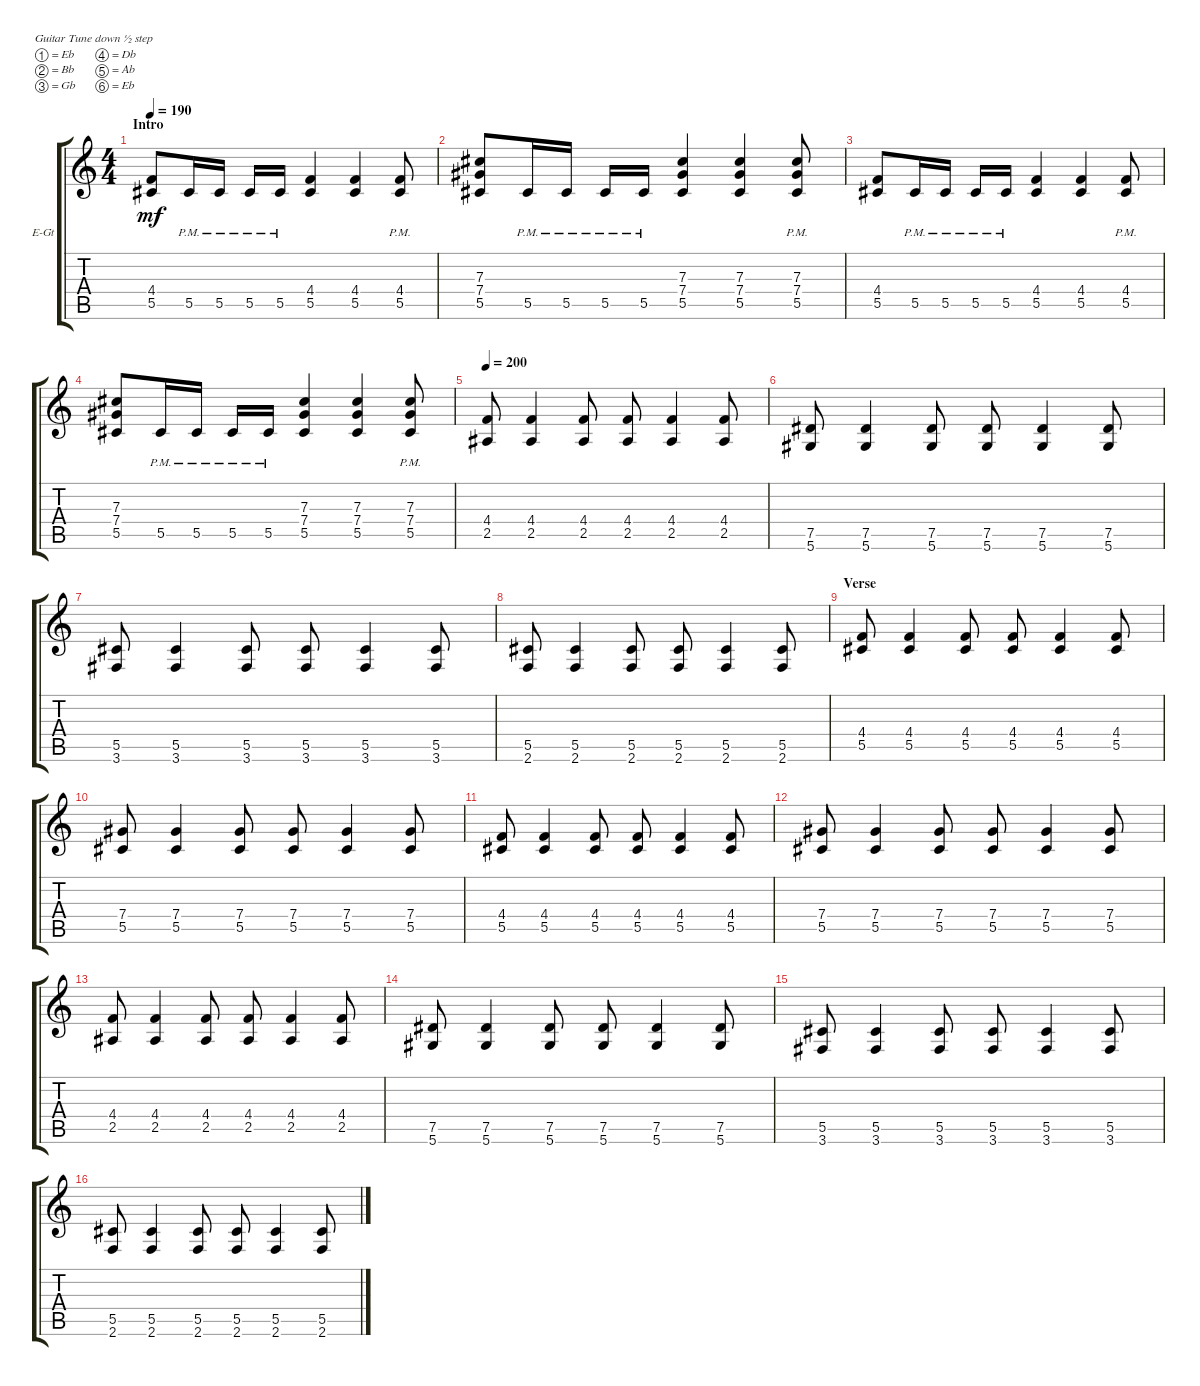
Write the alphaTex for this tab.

\defaultSystemsLayout 4
\bracketExtendMode groupsimilarinstruments
\firstSystemTrackNameOrientation horizontal
\otherSystemsTrackNameOrientation horizontal
\track ("Electric Guitar" "E-Gt") {instrument overdrivenguitar}
\staff {score tabs}
\tuning (Eb4 Bb3 Gb3 Db3 Ab2 Eb2)
\ts (4 4)
\section ("" "Intro")
\tempo 190
\clef g2
\ks c
(5.5 4.4).8{dy mf instrument overdrivenguitar} 5.5{pm}.16 5.5{pm}.16 5.5{pm}.16 5.5{pm}.16 (5.5 4.4).4 (5.5 4.4).4 (5.5{pm} 4.4{pm}).8 |
(5.5 7.4 7.3).8 5.5{pm}.16 5.5{pm}.16 5.5{pm}.16 5.5{pm}.16 (5.5 7.4 7.3).4 (5.5 7.4 7.3).4 (5.5{pm} 7.4{pm} 7.3).8 |
(5.5 4.4).8 5.5{pm}.16 5.5{pm}.16 5.5{pm}.16 5.5{pm}.16 (5.5 4.4).4 (5.5 4.4).4 (5.5{pm} 4.4{pm}).8 |
(5.5 7.4 7.3).8 5.5{pm}.16 5.5{pm}.16 5.5{pm}.16 5.5{pm}.16 (5.5 7.4 7.3).4 (5.5 7.4 7.3).4 (5.5{pm} 7.4{pm} 7.3).8 |
\tempo 200
(2.5 4.4).8 (2.5 4.4).4 (2.5 4.4).8 (2.5 4.4).8 (2.5 4.4).4 (2.5 4.4).8 |
(5.6 7.5).8 (5.6 7.5).4 (5.6 7.5).8 (5.6 7.5).8 (5.6 7.5).4 (5.6 7.5).8 |
(3.6 5.5).8 (3.6 5.5).4 (3.6 5.5).8 (3.6 5.5).8 (3.6 5.5).4 (3.6 5.5).8 |
(2.6 5.5).8 (2.6 5.5).4 (2.6 5.5).8 (2.6 5.5).8 (2.6 5.5).4 (2.6 5.5).8 |
\section ("" "Verse")
(5.5 4.4).8 (5.5 4.4).4 (5.5 4.4).8 (5.5 4.4).8 (5.5 4.4).4 (5.5 4.4).8 |
(5.5 7.4).8 (5.5 7.4).4 (5.5 7.4).8 (5.5 7.4).8 (5.5 7.4).4 (5.5 7.4).8 |
(5.5 4.4).8 (5.5 4.4).4 (5.5 4.4).8 (5.5 4.4).8 (5.5 4.4).4 (5.5 4.4).8 |
(5.5 7.4).8 (5.5 7.4).4 (5.5 7.4).8 (5.5 7.4).8 (5.5 7.4).4 (5.5 7.4).8 |
(2.5 4.4).8 (2.5 4.4).4 (2.5 4.4).8 (2.5 4.4).8 (2.5 4.4).4 (2.5 4.4).8 |
(5.6 7.5).8 (5.6 7.5).4 (5.6 7.5).8 (5.6 7.5).8 (5.6 7.5).4 (5.6 7.5).8 |
(3.6 5.5).8 (3.6 5.5).4 (3.6 5.5).8 (3.6 5.5).8 (3.6 5.5).4 (3.6 5.5).8 |
(2.6 5.5).8 (2.6 5.5).4 (2.6 5.5).8 (2.6 5.5).8 (2.6 5.5).4 (2.6 5.5).8
